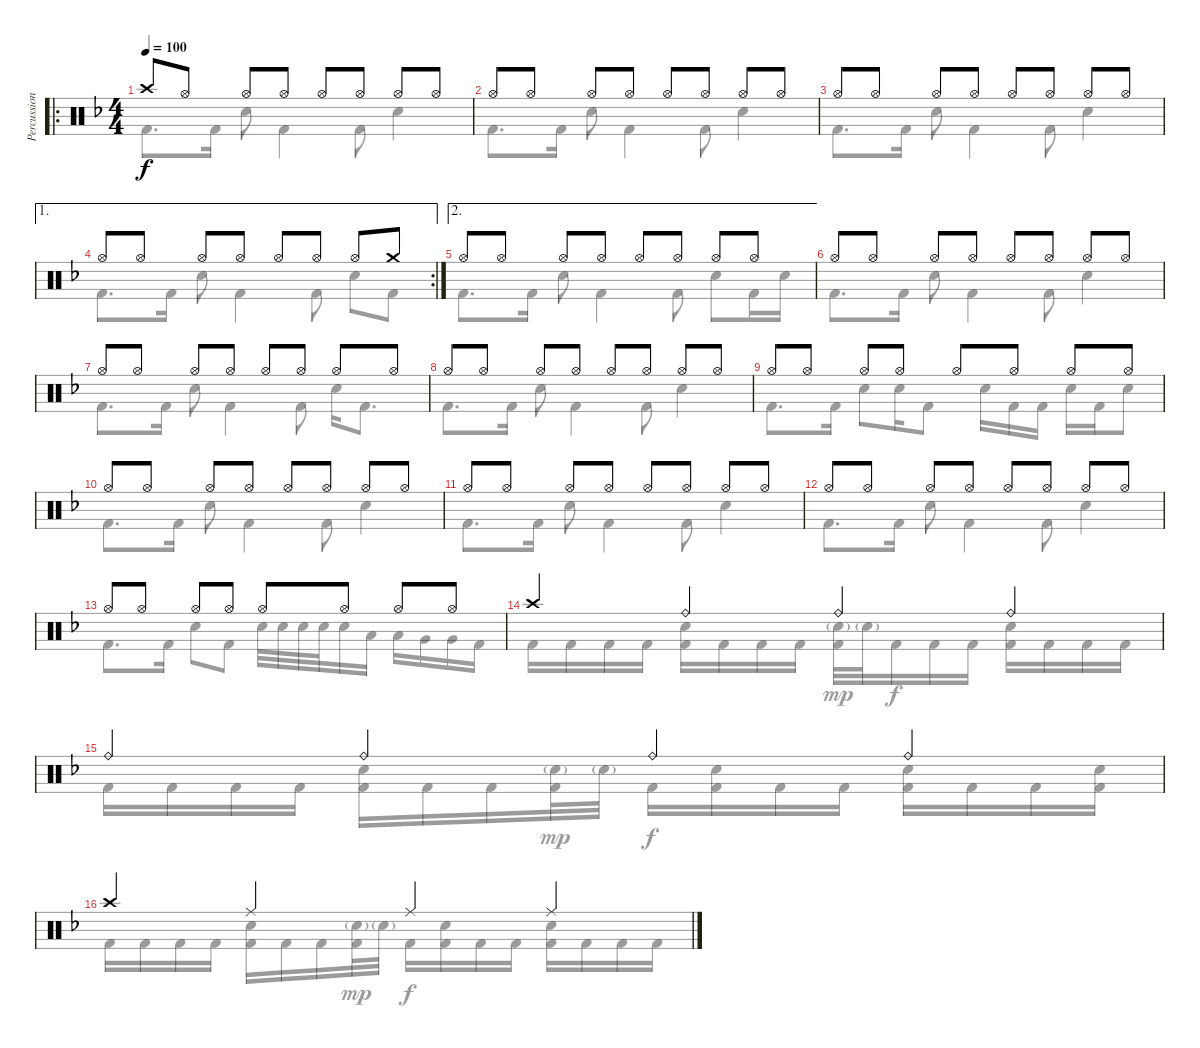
\track ("Percussion" "Percussion") {instrument percussion}
\staff {score}
\articulation defaults
\voice
\ro
\ts (4 4)
\tempo 100
\clef neutral
\ks f "Crash high (hit)".8{dy f} "Hi-Hat (open)".8 "Hi-Hat (open)".8 "Hi-Hat (open)".8 "Hi-Hat (open)".8 "Hi-Hat (open)".8 "Hi-Hat (open)".8 "Hi-Hat (open)".8
|
"Hi-Hat (open)".8 "Hi-Hat (open)".8 "Hi-Hat (open)".8 "Hi-Hat (open)".8 "Hi-Hat (open)".8 "Hi-Hat (open)".8 "Hi-Hat (open)".8 "Hi-Hat (open)".8 |
"Hi-Hat (open)".8 "Hi-Hat (open)".8 "Hi-Hat (open)".8 "Hi-Hat (open)".8 "Hi-Hat (open)".8 "Hi-Hat (open)".8 "Hi-Hat (open)".8 "Hi-Hat (open)".8 |
\ae 1
\rc 2 "Hi-Hat (open)".8 "Hi-Hat (open)".8 "Hi-Hat (open)".8 "Hi-Hat (open)".8 "Hi-Hat (open)".8 "Hi-Hat (open)".8 "Hi-Hat (open)".8 "Crash medium (hit)".8
|
\ae 2 "Hi-Hat (open)".8 "Hi-Hat (open)".8 "Hi-Hat (open)".8 "Hi-Hat (open)".8 "Hi-Hat (open)".8 "Hi-Hat (open)".8 "Hi-Hat (open)".8 "Hi-Hat (open)".8
|
"Hi-Hat (open)".8 "Hi-Hat (open)".8 "Hi-Hat (open)".8 "Hi-Hat (open)".8 "Hi-Hat (open)".8 "Hi-Hat (open)".8 "Hi-Hat (open)".8 "Hi-Hat (open)".8 |
"Hi-Hat (open)".8 "Hi-Hat (open)".8 "Hi-Hat (open)".8 "Hi-Hat (open)".8 "Hi-Hat (open)".8 "Hi-Hat (open)".8 "Hi-Hat (open)".8 "Hi-Hat (open)".8 |
"Hi-Hat (open)".8 "Hi-Hat (open)".8 "Hi-Hat (open)".8 "Hi-Hat (open)".8 "Hi-Hat (open)".8 "Hi-Hat (open)".8 "Hi-Hat (open)".8 "Hi-Hat (open)".8 |
"Hi-Hat (open)".8 "Hi-Hat (open)".8 "Hi-Hat (open)".8 "Hi-Hat (open)".8 "Hi-Hat (open)".8 "Hi-Hat (open)".8 "Hi-Hat (open)".8 "Hi-Hat (open)".8 |
"Hi-Hat (open)".8 "Hi-Hat (open)".8 "Hi-Hat (open)".8 "Hi-Hat (open)".8 "Hi-Hat (open)".8 "Hi-Hat (open)".8 "Hi-Hat (open)".8 "Hi-Hat (open)".8 |
"Hi-Hat (open)".8 "Hi-Hat (open)".8 "Hi-Hat (open)".8 "Hi-Hat (open)".8 "Hi-Hat (open)".8 "Hi-Hat (open)".8 "Hi-Hat (open)".8 "Hi-Hat (open)".8 |
"Hi-Hat (open)".8 "Hi-Hat (open)".8 "Hi-Hat (open)".8 "Hi-Hat (open)".8 "Hi-Hat (open)".8 "Hi-Hat (open)".8 "Hi-Hat (open)".8 "Hi-Hat (open)".8 |
"Hi-Hat (open)".8 "Hi-Hat (open)".8 "Hi-Hat (open)".8 "Hi-Hat (open)".8 "Hi-Hat (open)".8 "Hi-Hat (open)".8 "Hi-Hat (open)".8 "Hi-Hat (open)".8 |
"Crash high (hit)".4 "Ride (bell)".4 "Ride (bell)".4 "Ride (bell)".4 |
"Ride (bell)".4 "Ride (bell)".4 "Ride (bell)".4 "Ride (bell)".4 |
"Crash high (hit)".4 "Ride (middle)".4 "Ride (middle)".4 "Ride (middle)".4
\voice
\clef neutral
\ottava regular
\simile none
\ks f "Kick (hit) 2".8{d dy f} "Kick (hit) 2".16 "Electric Snare (hit)".8 "Kick (hit) 2".4 "Kick (hit) 2".8 "Electric Snare (hit)".4
|
"Kick (hit) 2".8{d} "Kick (hit) 2".16 "Electric Snare (hit)".8 "Kick (hit) 2".4 "Kick (hit) 2".8 "Electric Snare (hit)".4 |
"Kick (hit) 2".8{d} "Kick (hit) 2".16 "Electric Snare (hit)".8 "Kick (hit) 2".4 "Kick (hit) 2".8 "Electric Snare (hit)".4 |
"Kick (hit) 2".8{d} "Kick (hit) 2".16 "Electric Snare (hit)".8 "Kick (hit) 2".4 "Kick (hit) 2".8 "Electric Snare (hit)".8 "Kick (hit) 2".8 |
"Kick (hit) 2".8{d} "Kick (hit) 2".16 "Electric Snare (hit)".8 "Kick (hit) 2".4 "Kick (hit) 2".8 "Electric Snare (hit)".8 "Kick (hit) 2".16 "Electric Snare (hit)".16 |
"Kick (hit) 2".8{d} "Kick (hit) 2".16 "Electric Snare (hit)".8 "Kick (hit) 2".4 "Kick (hit) 2".8 "Electric Snare (hit)".4 |
"Kick (hit) 2".8{d} "Kick (hit) 2".16 "Electric Snare (hit)".8 "Kick (hit) 2".4 "Kick (hit) 2".8 "Electric Snare (hit)".16 "Kick (hit) 2".8{d} |
"Kick (hit) 2".8{d} "Kick (hit) 2".16 "Electric Snare (hit)".8 "Kick (hit) 2".4 "Kick (hit) 2".8 "Electric Snare (hit)".4 |
"Kick (hit) 2".8{d} "Kick (hit) 2".16 "Electric Snare (hit)".8 "Electric Snare (hit)".16 "Kick (hit) 2".8 "Electric Snare (hit)".16 "Kick (hit) 2".16 "Kick (hit) 2".16 "Electric Snare (hit)".16 "Kick (hit) 2".16 "Electric Snare (hit)".8 |
"Kick (hit) 2".8{d} "Kick (hit) 2".16 "Electric Snare (hit)".8 "Kick (hit) 2".4 "Kick (hit) 2".8 "Electric Snare (hit)".4 |
"Kick (hit) 2".8{d} "Kick (hit) 2".16 "Electric Snare (hit)".8 "Kick (hit) 2".4 "Kick (hit) 2".8 "Electric Snare (hit)".4 |
"Kick (hit) 2".8{d} "Kick (hit) 2".16 "Electric Snare (hit)".8 "Kick (hit) 2".4 "Kick (hit) 2".8 "Electric Snare (hit)".4 |
"Kick (hit) 2".8{d} "Kick (hit) 2".16 "Electric Snare (hit)".8 "Kick (hit) 2".8 "Electric Snare (hit)".32 "Electric Snare (hit)".32 "Electric Snare (hit)".32 "Electric Snare (hit)".32 "Electric Snare (hit)".16 "Low Tom (hit)".16 "Low Tom (hit)".16 "Very Low Tom (hit)".16 "Very Low Tom (hit)".16 "Kick (hit) 2".16 |
"Kick (hit) 2".16 "Kick (hit) 2".16 "Kick (hit) 2".16 "Kick (hit) 2".16 ("Electric Snare (hit)" "Kick (hit) 2").16 "Kick (hit) 2".16 "Kick (hit) 2".16 "Kick (hit) 2".16 ("Electric Snare (hit)"{g} "Kick (hit) 2").32{dy mp} "Electric Snare (hit)"{g}.32 "Kick (hit) 2".16{dy f} "Kick (hit) 2".16 "Kick (hit) 2".16 ("Electric Snare (hit)" "Kick (hit) 2").16 "Kick (hit) 2".16 "Kick (hit) 2".16 "Kick (hit) 2".16 |
"Kick (hit) 2".16 "Kick (hit) 2".16 "Kick (hit) 2".16 "Kick (hit) 2".16 ("Electric Snare (hit)" "Kick (hit) 2").16 "Kick (hit) 2".16 "Kick (hit) 2".16 ("Electric Snare (hit)"{g} "Kick (hit) 2").32{dy mp} "Electric Snare (hit)"{g}.32 "Kick (hit) 2".16{dy f} ("Electric Snare (hit)" "Kick (hit) 2").16 "Kick (hit) 2".16 "Kick (hit) 2".16 ("Electric Snare (hit)" "Kick (hit) 2").16 "Kick (hit) 2".16 "Kick (hit) 2".16 ("Electric Snare (hit)" "Kick (hit) 2").16 |
"Kick (hit) 2".16 "Kick (hit) 2".16 "Kick (hit) 2".16 "Kick (hit) 2".16 ("Electric Snare (hit)" "Kick (hit) 2").16 "Kick (hit) 2".16 "Kick (hit) 2".16 ("Electric Snare (hit)"{g} "Kick (hit) 2").32{dy mp} "Electric Snare (hit)"{g}.32 "Kick (hit) 2".16{dy f} ("Electric Snare (hit)" "Kick (hit) 2").16 "Kick (hit) 2".16 "Kick (hit) 2".16 ("Electric Snare (hit)" "Kick (hit) 2").16 "Kick (hit) 2".16 "Kick (hit) 2".16 "Kick (hit) 2".16
